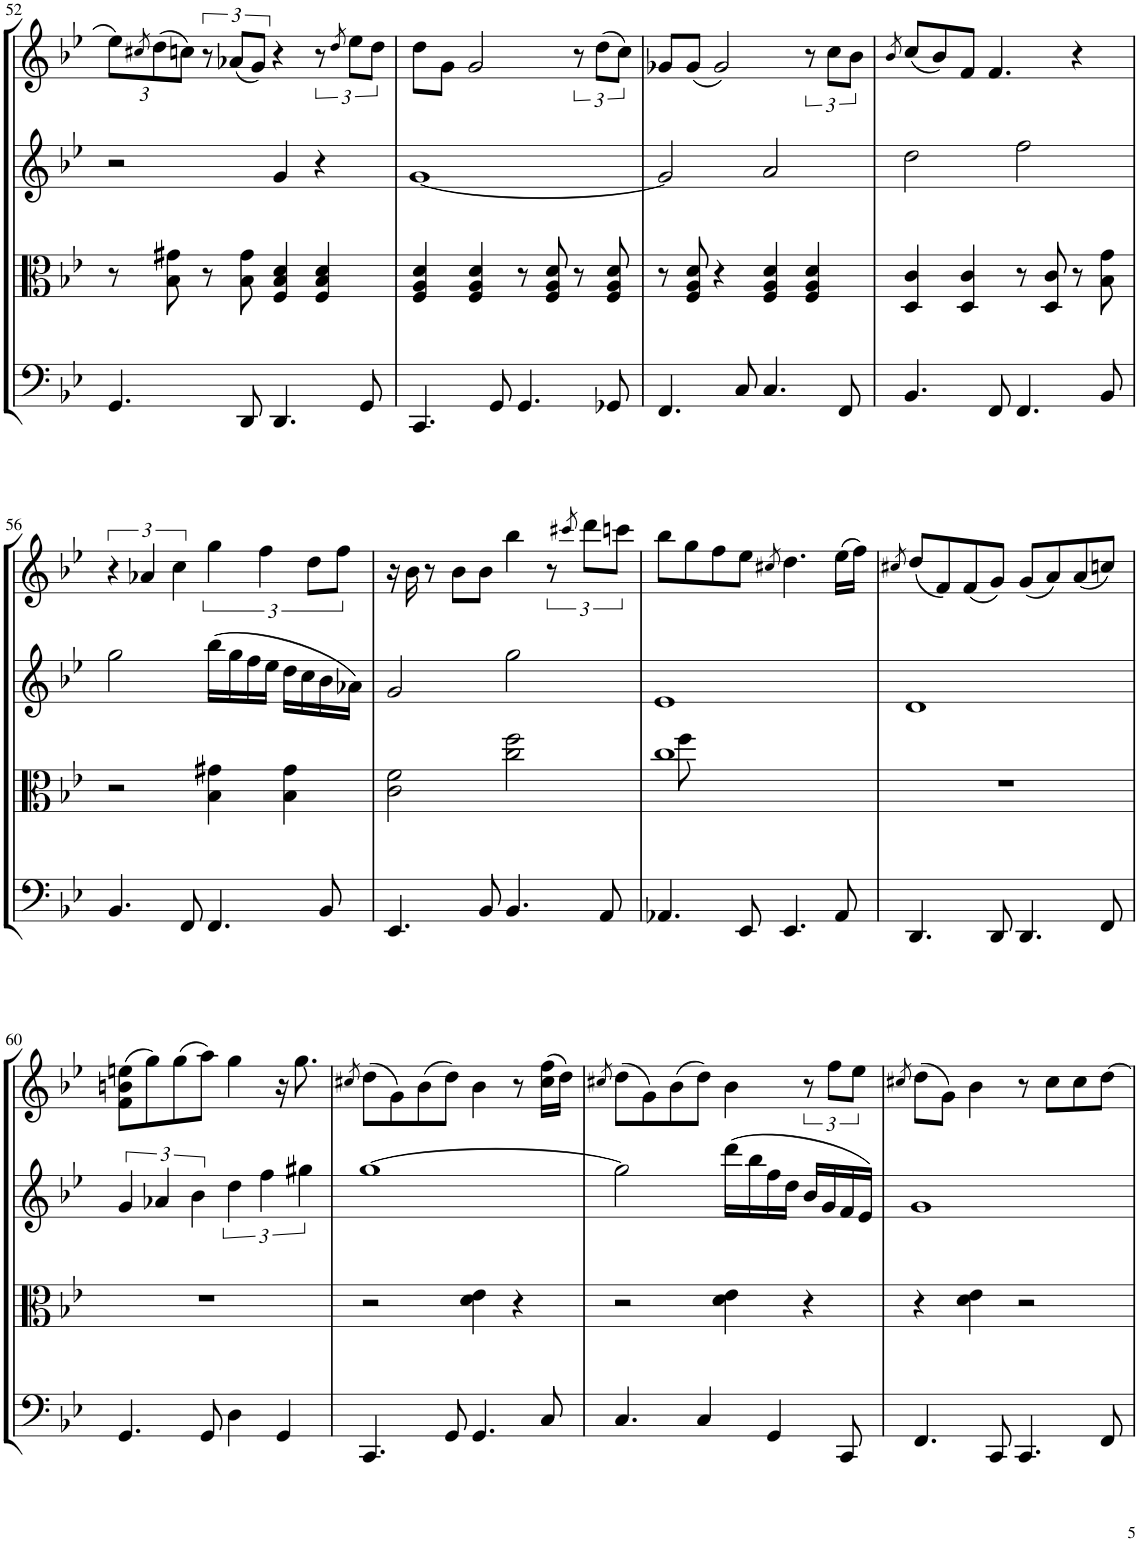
**kern	**kern	**kern	**kern
*part4	*part3	*part2	*part1
*staff4	*staff3	*staff2	*staff1
*I"Violoncello	*I"Viola	*I"Violin II	*I"Violin I
*I'Vc	*I'Vla	*I'Vln	*I'Vln
!!LO:PB:g=z
*clefF4	*clefC3	*clefG2	*clefG2
*k[b-e-]	*k[b-e-]	*k[b-e-]	*k[b-e-]
*M4/4	*M4/4	*M4/4	*M4/4
*met(c)	*met(c)	*met(c)	*met(c)
*	*	*	*Xbrackettup
=52	=52	=52	=52
4.GG/	8r	2r	12ee-\L
.	.	.	8qcc#X/
.	.	.	(12dd\
.	8B-\ 8g#X\	.	.
.	.	.	12ccn\J)
*	*	*	*brackettup
.	8r	.	12r
.	.	.	(12a-X/L
8DD/	8B-\ 8g#\	.	.
.	.	.	12g/J)
4.DD/	4F/ 4B-/ 4d/	4g/	4r
.	4F/ 4B-/ 4d/	4r	12r
.	.	.	8qdd/
.	.	.	12ee-\L
8GG/	.	.	.
.	.	.	12dd\J
=53	=53	=53	=53
4.CC/	4F/ 4A/ 4d/	[1g	8dd\L
.	.	.	8g\J
.	4F/ 4A/ 4d/	.	2g/
8GG/	.	.	.
4.GG/	8r	.	.
.	8F/ 8A/ 8d/	.	.
.	8r	.	12r
.	.	.	(12dd\L
8GG-X/	8F/ 8A/ 8d/	.	.
.	.	.	12cc\J)
=54	=54	=54	=54
4.FF/	8r	2g/]	8g-X/L
.	8F/ 8A/ 8d/	.	(8g-/J
.	4r	.	2g-/)
8C/	.	.	.
4.C/	4F/ 4A/ 4d/	2a/	.
.	4F/ 4A/ 4d/	.	12r
.	.	.	12cc\L
8FF/	.	.	.
.	.	.	12b-\J
=55	=55	=55	=55
.	.	.	8qb-/
4.BB-/	4D/ 4c/	2dd\	(8cc/L
.	.	.	8b-/)
.	4D/ 4c/	.	8f/J
8FF/	.	.	4.f/
4.FF/	8r	2ff\	.
.	8D/ 8c/	.	.
.	8r	.	4r
8BB-/	8B-\ 8g\	.	.
!!LO:LB:g=z
=56	=56	=56	=56
4.BB-/	2r	2gg\	6r
.	.	.	6a-X/
.	.	.	6cc\
8FF/	.	.	.
4.FF/	4B-\ 4g#X\	(16bb-\LL	6gg\
.	.	16gg\	.
.	.	16ff\	.
.	.	.	6ff\
.	.	16ee-\JJ	.
.	4B-\ 4g#\	16dd\LL	.
.	.	16cc\	.
.	.	.	12dd\L
8BB-/	.	16b-\	.
.	.	.	12ff\J
.	.	16a-X\JJ)	.
=57	=57	=57	=57
4.EE-/	2c\ 2f\	2g/	16r
.	.	.	16b-\
.	.	.	8r
.	.	.	8b-\L
8BB-/	.	.	8b-\J
4.BB-/	2cc\ 2ff\	2gg\	4bb-\
.	.	.	12r
.	.	.	8qccc#X/
.	.	.	12ddd\L
8AA/	.	.	.
.	.	.	12cccn\J
=58	=58	=58	=58
*	*^	*	*
4.AA-X/	1cc	8ff\	1e-	8bb-\L
.	.	2..ryy	.	8gg\
.	.	.	.	8ff\
8EE-/	.	.	.	8ee-\J
.	.	.	.	8qcc#X/
4.EE-/	.	.	.	4.dd\
8AA-/	.	.	.	(16ee-\LL
.	.	.	.	16ff\JJ)
*	*v	*v	*	*
=59	=59	=59	=59
.	.	.	8qcc#X/
4.DD/	1r	1d	(8dd/L
.	.	.	8f/)
.	.	.	(8f/
8DD/	.	.	8g/J)
4.DD/	.	.	(8g/L
.	.	.	8a/)
.	.	.	(8a/
8FF/	.	.	8ccn/J)
!!LO:LB:g=z
=60	=60	=60	=60
4.GG/	1r	6g/	(8f\ 8bn\ 8een\L
.	.	.	8gg\)
.	.	6a-X/	.
.	.	.	(8gg\
.	.	6b-\	.
8GG/	.	.	8aa\J)
4D\	.	6dd\	4gg\
.	.	6ff\	.
4GG/	.	.	16r
.	.	.	8.gg\
.	.	6gg#X\	.
=61	=61	=61	=61
.	.	.	8qcc#X/
4.CC/	2r	[1gg	(8dd\L
.	.	.	8g\)
.	.	.	(8b-\
8GG/	.	.	8dd\J)
4.GG/	4d\ 4e-\	.	4b-\
.	4r	.	8r
8C/	.	.	(16cc#\ 16ff\LL
.	.	.	16dd\JJ)
=62	=62	=62	=62
.	.	.	8qcc#X/
4.C/	2r	2gg\]	(8dd\L
.	.	.	8g\)
.	.	.	(8b-\
4C/	.	.	8dd\J)
.	4d\ 4e-\	(16ddd\LL	4b-\
.	.	16bb-\	.
4GG/	.	16ff\	.
.	.	16dd\JJ	.
.	4r	16b-/LL	12r
.	.	16g/	.
.	.	.	12ff\L
8CC/	.	16f/	.
.	.	.	12ee-\J
.	.	16e-/JJ)	.
=63	=63	=63	=63
.	.	.	8qcc#X/
4.FF/	4r	1g	(8dd\L
.	.	.	8g\J)
.	4d\ 4e-\	.	4b-\
8CC/	.	.	.
4.CC/	2r	.	8r
.	.	.	8cc#\L
.	.	.	8cc#\
8FF/	.	.	[8dd\J
=	=	=	=
*-	*-	*-	*-
